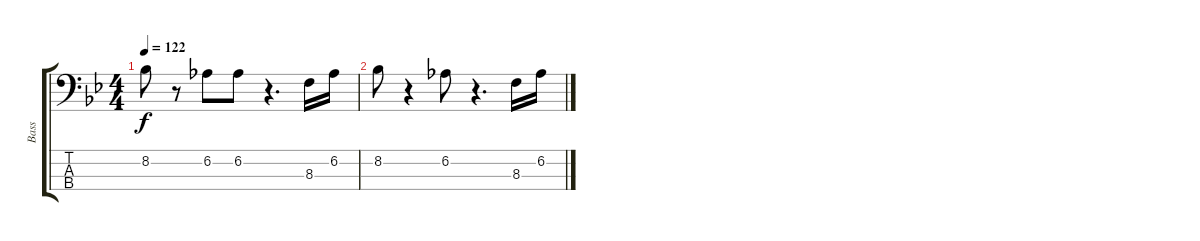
\track ("Bass" "Bass") {instrument electricbassfinger}
\staff {score tabs}
\tuning (G2 D2 A1 E1) {hide}
\ts (4 4)
\tempo 122
\clef f4
\ks bb
8.2.8{dy f} r.8 6.2.8 6.2.8 r.4{d} 8.3.16 6.2.16 |
8.2.8 r.4 6.2.8 r.4{d} 8.3.16 6.2.16
